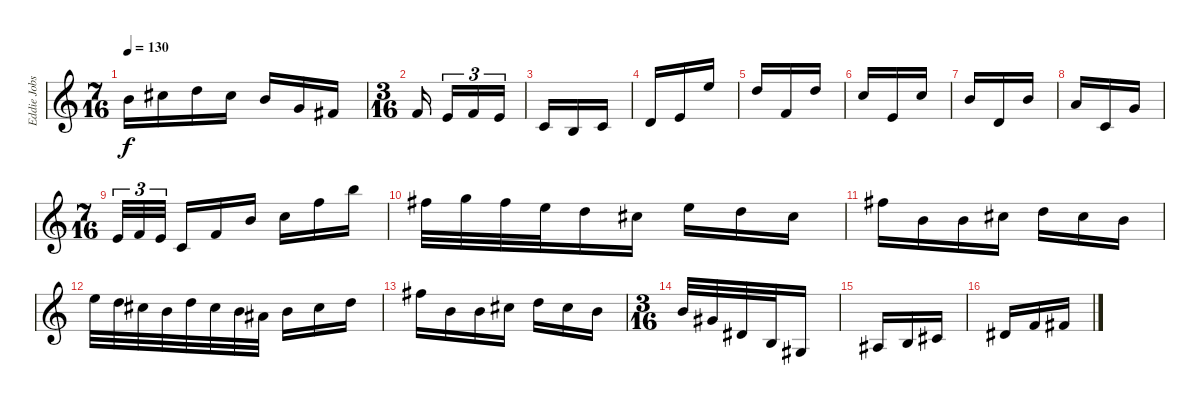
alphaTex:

\track ("Eddie Jobson" "Eddie Jobs") {instrument fx3crystal}
\staff {score}
\tuning (E5 A4 E4 A3 E3 A2 C2) {hide}
\ts (7 16)
\tempo 130
\clef g2
\ks c
2.2.16{dy f} 4.2.16 5.2.16 4.2.16 2.2.16 3.3.16 2.3.16 |
\ts (3 16)
1.3.16 0.3.16{tu (3 2)} 1.3.16{tu (3 2)} 0.3.16{tu (3 2)} |
3.4.16 2.4.16 3.4.16 |
5.4.16 0.3.16 0.1.16 |
5.2.16 1.3.16 5.2.16 |
3.2.16 0.3.16 3.2.16 |
2.2.16 5.4.16 2.2.16 |
0.2.16 3.4.16 3.3.16 |
\ts (7 16)
0.3.32{tu (3 2)} 1.3.32{tu (3 2)} 0.3.32{tu (3 2)} 3.4.16 1.3.16 2.2.16 3.2.16 1.1.16 7.1.16 |
2.1.32 3.1.32 2.1.32 0.1.32 5.2.16 4.2.16 0.1.16 5.2.16 4.2.16 |
2.1.16 2.2.16 2.2.16 4.2.16 5.2.16 4.2.16 2.2.16 |
0.1.32 5.2.32 4.2.32 2.2.32 5.2.32 4.2.32 2.2.32 1.2.32 2.2.16 4.2.16 5.2.16 |
2.1.16 2.2.16 2.2.16 4.2.16 5.2.16 4.2.16 2.2.16 |
\ts (3 16)
2.2.32 4.3.32 6.4.32 2.4.32 4.5.16 |
1.4.16 2.4.16 4.4.16 |
6.4.16 1.3.16 2.3.16
